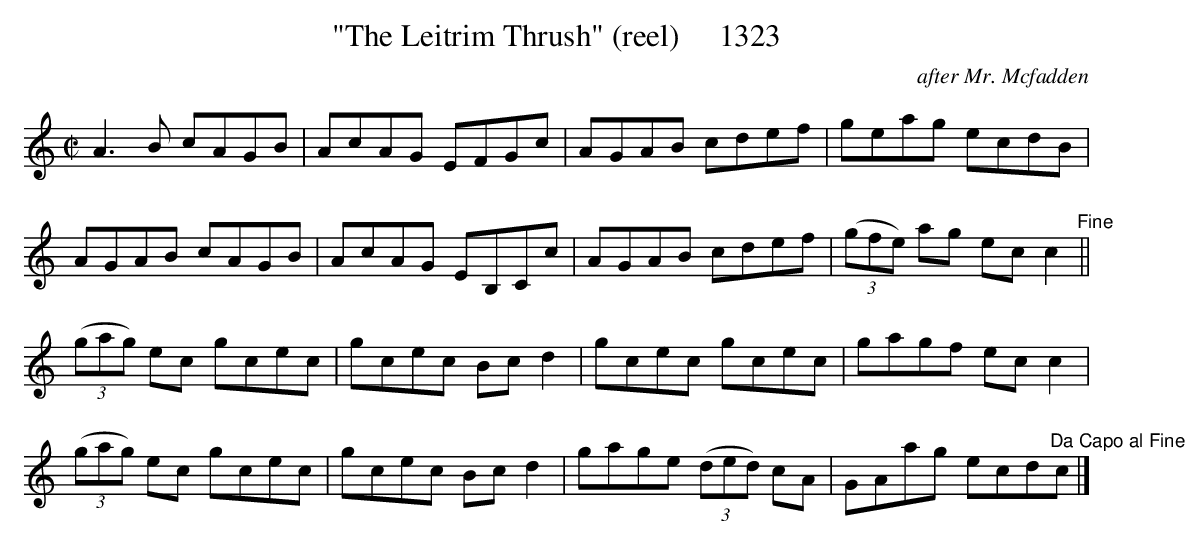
X:1
T:"The Leitrim Thrush" (reel)     1323
C:after Mr. Mcfadden
BRENNAN July 2003 (HTTP://WWW.SOSYOURMOM.COM)
M:C|
L:1/8
K:C
A3B cAGB|AcAG EFGc|AGAB cdef|geag ecdB|
AGAB cAGB|AcAG EB,Cc|AGAB cdef| (3(gfe) ag ec c2"^Fine"||
(3(gag) ec gcec|gcec Bc d2|gcec gcec|gagf ec c2|
 (3(gag) ec gcec|gcec Bc d2|gage  (3(ded) cA|GAag ecd"^Da Capo al Fine"c|]
